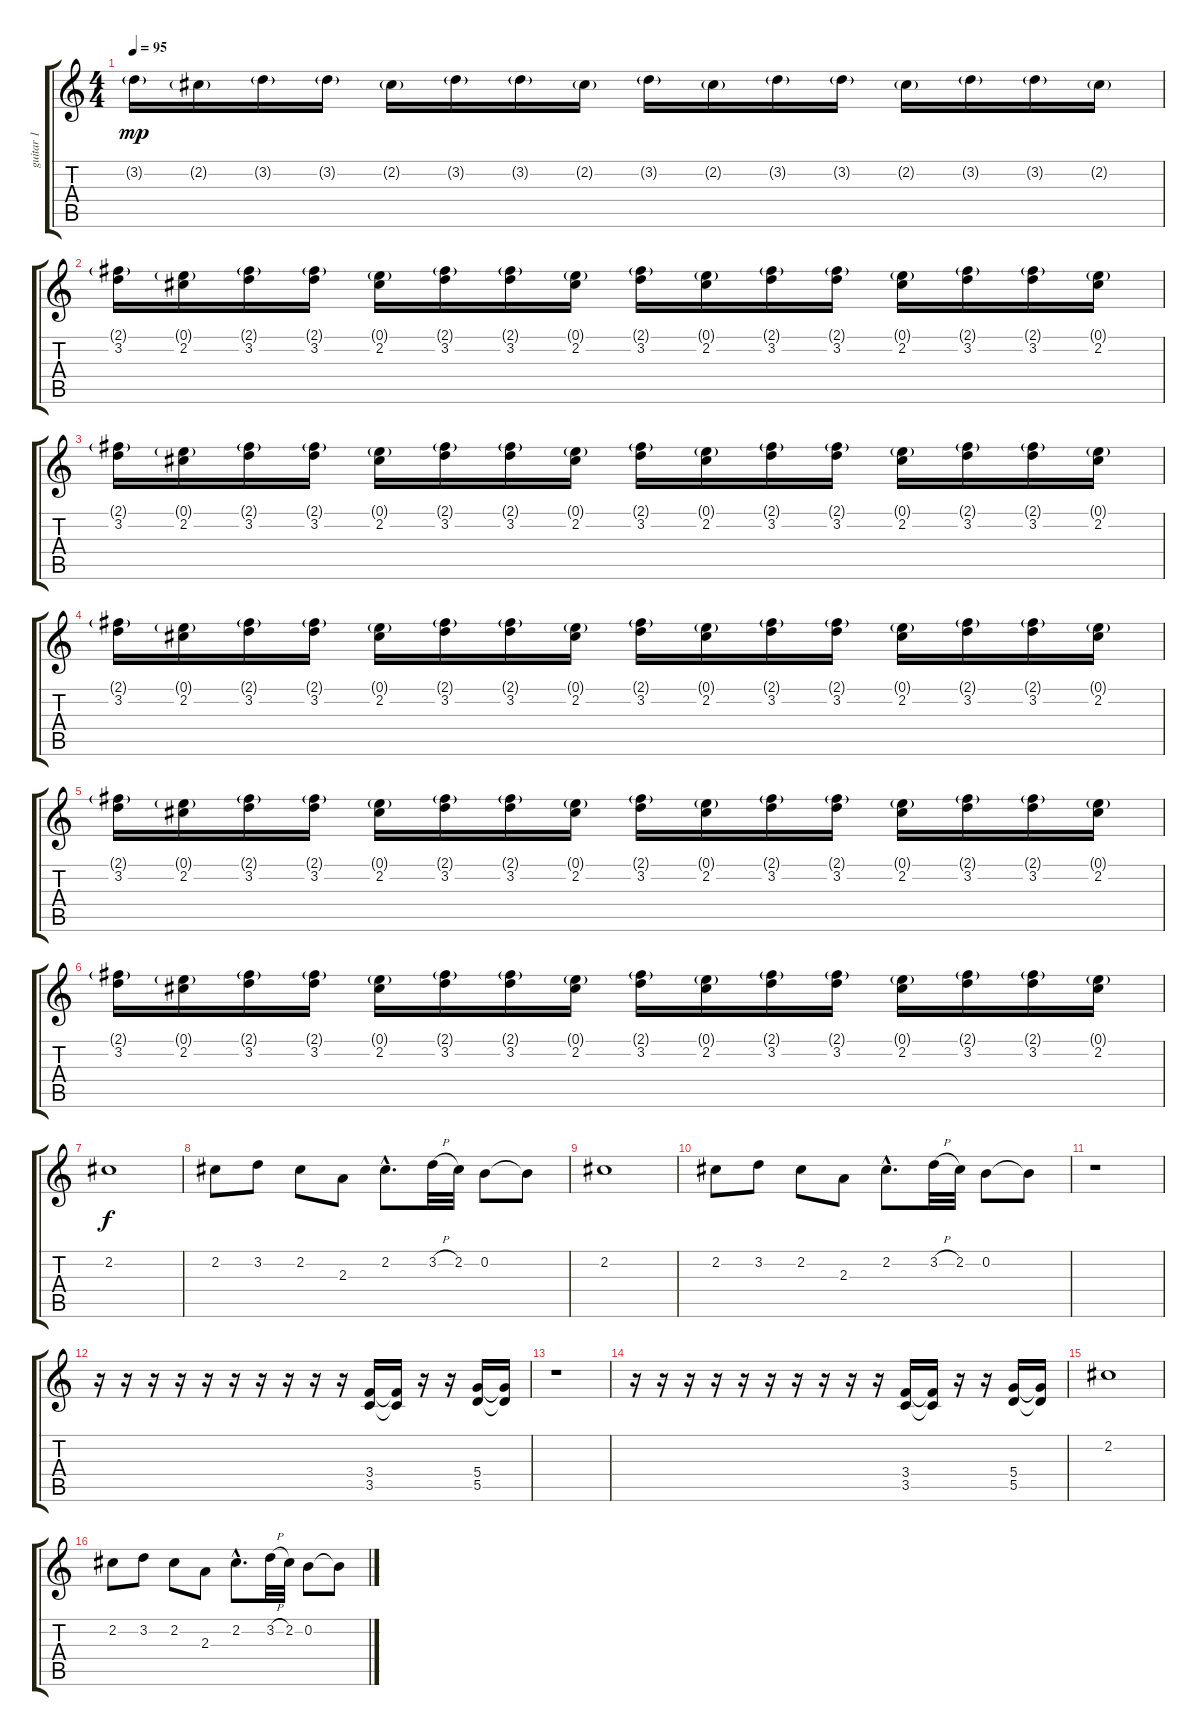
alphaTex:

\track ("guitar 1" "guitar 1") {instrument distortionguitar}
\staff {score tabs}
\tuning (E4 B3 G3 D3 A2 E2) {hide}
\ts (4 4)
\tempo 95
\clef g2
\ks c
3.2{g}.16{dy mp instrument overdrivenguitar} 2.2{g}.16 3.2{g}.16 3.2{g}.16 2.2{g}.16 3.2{g}.16 3.2{g}.16 2.2{g}.16 3.2{g}.16 2.2{g}.16 3.2{g}.16 3.2{g}.16 2.2{g}.16 3.2{g}.16 3.2{g}.16 2.2{g}.16 |
(2.1{g} 3.2).16 (0.1{g} 2.2).16 (2.1{g} 3.2).16 (2.1{g} 3.2).16 (0.1{g} 2.2).16 (2.1{g} 3.2).16 (2.1{g} 3.2).16 (0.1{g} 2.2).16 (2.1{g} 3.2).16 (0.1{g} 2.2).16 (2.1{g} 3.2).16 (2.1{g} 3.2).16 (0.1{g} 2.2).16 (2.1{g} 3.2).16 (2.1{g} 3.2).16 (0.1{g} 2.2).16 |
(2.1{g} 3.2).16 (0.1{g} 2.2).16 (2.1{g} 3.2).16 (2.1{g} 3.2).16 (0.1{g} 2.2).16 (2.1{g} 3.2).16 (2.1{g} 3.2).16 (0.1{g} 2.2).16 (2.1{g} 3.2).16 (0.1{g} 2.2).16 (2.1{g} 3.2).16 (2.1{g} 3.2).16 (0.1{g} 2.2).16 (2.1{g} 3.2).16 (2.1{g} 3.2).16 (0.1{g} 2.2).16 |
(2.1{g} 3.2).16 (0.1{g} 2.2).16 (2.1{g} 3.2).16 (2.1{g} 3.2).16 (0.1{g} 2.2).16 (2.1{g} 3.2).16 (2.1{g} 3.2).16 (0.1{g} 2.2).16 (2.1{g} 3.2).16 (0.1{g} 2.2).16 (2.1{g} 3.2).16 (2.1{g} 3.2).16 (0.1{g} 2.2).16 (2.1{g} 3.2).16 (2.1{g} 3.2).16 (0.1{g} 2.2).16 |
(2.1{g} 3.2).16 (0.1{g} 2.2).16 (2.1{g} 3.2).16 (2.1{g} 3.2).16 (0.1{g} 2.2).16 (2.1{g} 3.2).16 (2.1{g} 3.2).16 (0.1{g} 2.2).16 (2.1{g} 3.2).16 (0.1{g} 2.2).16 (2.1{g} 3.2).16 (2.1{g} 3.2).16 (0.1{g} 2.2).16 (2.1{g} 3.2).16 (2.1{g} 3.2).16 (0.1{g} 2.2).16 |
(2.1{g} 3.2).16 (0.1{g} 2.2).16 (2.1{g} 3.2).16 (2.1{g} 3.2).16 (0.1{g} 2.2).16 (2.1{g} 3.2).16 (2.1{g} 3.2).16 (0.1{g} 2.2).16 (2.1{g} 3.2).16 (0.1{g} 2.2).16 (2.1{g} 3.2).16 (2.1{g} 3.2).16 (0.1{g} 2.2).16 (2.1{g} 3.2).16 (2.1{g} 3.2).16 (0.1{g} 2.2).16 |
2.2.1{dy f} |
2.2.8 3.2.8 2.2.8 2.3.8 2.2{hac}.8{d} 3.2{h}.32 2.2.32 0.2.8 0.2{t}.8 |
2.2.1 |
2.2.8 3.2.8 2.2.8 2.3.8 2.2{hac}.8{d} 3.2{h}.32 2.2.32 0.2.8 0.2{t}.8 |
r.1 |
r.16 r.16 r.16 r.16 r.16 r.16 r.16 r.16 r.16 r.16 (3.4 3.5).16 (3.4{t} 3.5{t}).16 r.16 r.16 (5.4 5.5).16 (5.4{t} 5.5{t}).16 |
r.1 |
r.16 r.16 r.16 r.16 r.16 r.16 r.16 r.16 r.16 r.16 (3.4 3.5).16 (3.4{t} 3.5{t}).16 r.16 r.16 (5.4 5.5).16 (5.4{t} 5.5{t}).16 |
2.2.1 |
2.2.8 3.2.8 2.2.8 2.3.8 2.2{hac}.8{d} 3.2{h}.32 2.2.32 0.2.8 0.2{t}.8
